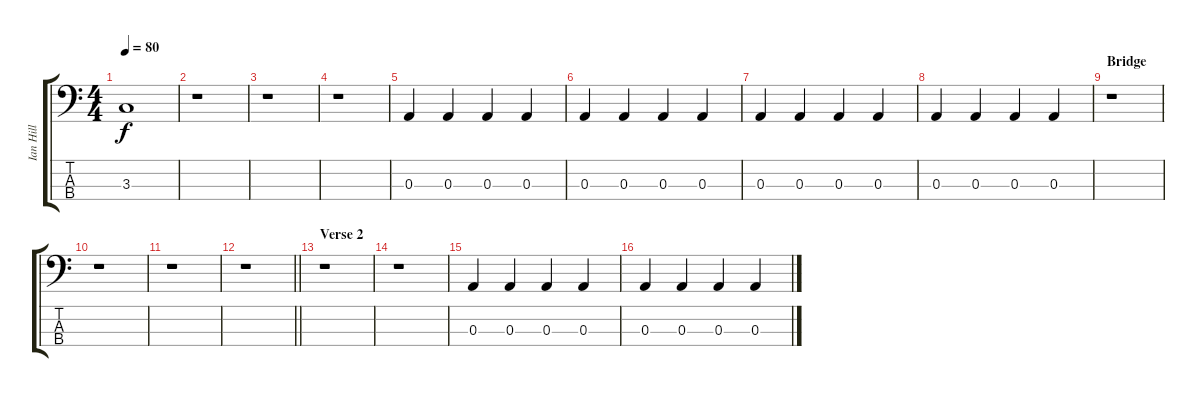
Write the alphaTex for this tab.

\track ("Ian Hill" "Ian Hill") {instrument electricbassfinger}
\staff {score tabs}
\tuning (G2 D2 A1 E1) {hide}
\ts (4 4)
\tempo 80
\clef f4
\ks c
3.3.1{dy f} |
r.1 |
r.1 |
r.1 |
0.3.4 0.3.4 0.3.4 0.3.4 |
0.3.4 0.3.4 0.3.4 0.3.4 |
0.3.4 0.3.4 0.3.4 0.3.4 |
0.3.4 0.3.4 0.3.4 0.3.4 |
\section ("" "Bridge")
r.1 |
r.1 |
r.1 |
\barLineRight lightlight
r.1 |
\section ("" "Verse 2")
r.1 |
r.1 |
0.3.4 0.3.4 0.3.4 0.3.4 |
0.3.4 0.3.4 0.3.4 0.3.4
